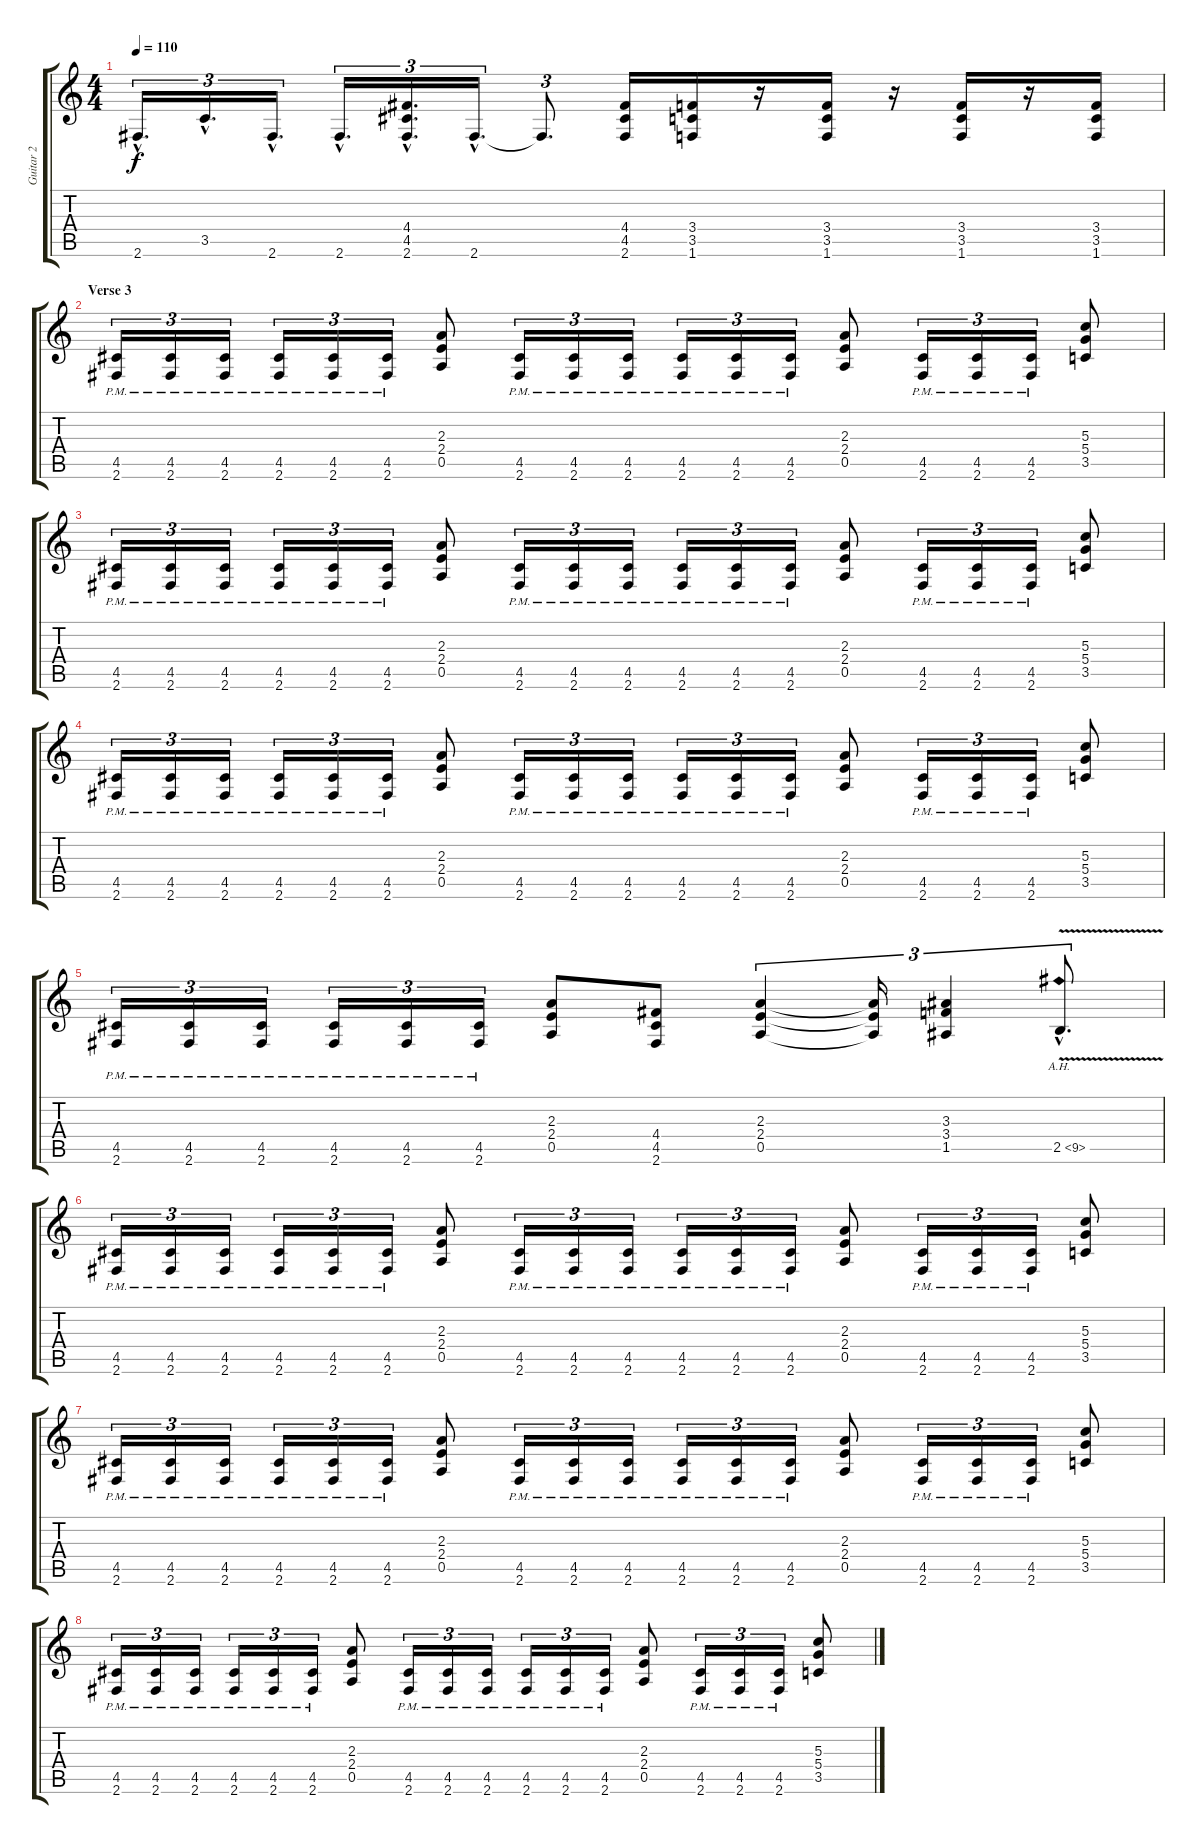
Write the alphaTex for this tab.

\track ("Guitar 2" "Guitar 2") {instrument distortionguitar}
\staff {score tabs}
\tuning (E4 B3 G3 D3 A2 E2) {hide}
\ts (4 4)
\tempo 110
\clef g2
\ks c
2.6{hac}.16{d tu (3 2) dy f} 3.5{hac}.16{d tu (3 2)} 2.6{hac}.16{d tu (3 2)} 2.6{hac}.16{d tu (3 2)} (4.4{hac} 4.5{hac} 2.6{hac}).16{d tu (3 2)} 2.6{hac}.16{d tu (3 2)} 2.6{t}.8{d tu (3 2)} (4.4 4.5 2.6).16 (3.4 3.5 1.6).16 r.16 (3.4 3.5 1.6).16 r.16 (3.4 3.5 1.6).16 r.16 (3.4 3.5 1.6).16 |
\section ("" "Verse 3")
(4.5{pm} 2.6{pm}).16{tu (3 2)} (4.5{pm} 2.6{pm}).16{tu (3 2)} (4.5{pm} 2.6{pm}).16{tu (3 2)} (4.5{pm} 2.6{pm}).16{tu (3 2)} (4.5{pm} 2.6{pm}).16{tu (3 2)} (4.5{pm} 2.6{pm}).16{tu (3 2)} (2.3 2.4 0.5).8 (4.5{pm} 2.6{pm}).16{tu (3 2)} (4.5{pm} 2.6{pm}).16{tu (3 2)} (4.5{pm} 2.6{pm}).16{tu (3 2)} (4.5{pm} 2.6{pm}).16{tu (3 2)} (4.5{pm} 2.6{pm}).16{tu (3 2)} (4.5{pm} 2.6{pm}).16{tu (3 2)} (2.3 2.4 0.5).8 (4.5{pm} 2.6{pm}).16{tu (3 2)} (4.5{pm} 2.6{pm}).16{tu (3 2)} (4.5{pm} 2.6{pm}).16{tu (3 2)} (5.3 5.4 3.5).8 |
(4.5{pm} 2.6{pm}).16{tu (3 2)} (4.5{pm} 2.6{pm}).16{tu (3 2)} (4.5{pm} 2.6{pm}).16{tu (3 2)} (4.5{pm} 2.6{pm}).16{tu (3 2)} (4.5{pm} 2.6{pm}).16{tu (3 2)} (4.5{pm} 2.6{pm}).16{tu (3 2)} (2.3 2.4 0.5).8 (4.5{pm} 2.6{pm}).16{tu (3 2)} (4.5{pm} 2.6{pm}).16{tu (3 2)} (4.5{pm} 2.6{pm}).16{tu (3 2)} (4.5{pm} 2.6{pm}).16{tu (3 2)} (4.5{pm} 2.6{pm}).16{tu (3 2)} (4.5{pm} 2.6{pm}).16{tu (3 2)} (2.3 2.4 0.5).8 (4.5{pm} 2.6{pm}).16{tu (3 2)} (4.5{pm} 2.6{pm}).16{tu (3 2)} (4.5{pm} 2.6{pm}).16{tu (3 2)} (5.3 5.4 3.5).8 |
(4.5{pm} 2.6{pm}).16{tu (3 2)} (4.5{pm} 2.6{pm}).16{tu (3 2)} (4.5{pm} 2.6{pm}).16{tu (3 2)} (4.5{pm} 2.6{pm}).16{tu (3 2)} (4.5{pm} 2.6{pm}).16{tu (3 2)} (4.5{pm} 2.6{pm}).16{tu (3 2)} (2.3 2.4 0.5).8 (4.5{pm} 2.6{pm}).16{tu (3 2)} (4.5{pm} 2.6{pm}).16{tu (3 2)} (4.5{pm} 2.6{pm}).16{tu (3 2)} (4.5{pm} 2.6{pm}).16{tu (3 2)} (4.5{pm} 2.6{pm}).16{tu (3 2)} (4.5{pm} 2.6{pm}).16{tu (3 2)} (2.3 2.4 0.5).8 (4.5{pm} 2.6{pm}).16{tu (3 2)} (4.5{pm} 2.6{pm}).16{tu (3 2)} (4.5{pm} 2.6{pm}).16{tu (3 2)} (5.3 5.4 3.5).8 |
(4.5{pm} 2.6{pm}).16{tu (3 2)} (4.5{pm} 2.6{pm}).16{tu (3 2)} (4.5{pm} 2.6{pm}).16{tu (3 2)} (4.5{pm} 2.6{pm}).16{tu (3 2)} (4.5{pm} 2.6{pm}).16{tu (3 2)} (4.5{pm} 2.6{pm}).16{tu (3 2)} (2.3 2.4 0.5).8 (4.4 4.5 2.6).8 (2.3 2.4 0.5).4{tu (3 2)} (2.3{t} 2.4{t} 0.5{t}).16{tu (3 2)} (3.3 3.4 1.5).4{tu (3 2)} 2.5{ah 7 v hac}.8{d tu (3 2)} |
(4.5{pm} 2.6{pm}).16{tu (3 2)} (4.5{pm} 2.6{pm}).16{tu (3 2)} (4.5{pm} 2.6{pm}).16{tu (3 2)} (4.5{pm} 2.6{pm}).16{tu (3 2)} (4.5{pm} 2.6{pm}).16{tu (3 2)} (4.5{pm} 2.6{pm}).16{tu (3 2)} (2.3 2.4 0.5).8 (4.5{pm} 2.6{pm}).16{tu (3 2)} (4.5{pm} 2.6{pm}).16{tu (3 2)} (4.5{pm} 2.6{pm}).16{tu (3 2)} (4.5{pm} 2.6{pm}).16{tu (3 2)} (4.5{pm} 2.6{pm}).16{tu (3 2)} (4.5{pm} 2.6{pm}).16{tu (3 2)} (2.3 2.4 0.5).8 (4.5{pm} 2.6{pm}).16{tu (3 2)} (4.5{pm} 2.6{pm}).16{tu (3 2)} (4.5{pm} 2.6{pm}).16{tu (3 2)} (5.3 5.4 3.5).8 |
(4.5{pm} 2.6{pm}).16{tu (3 2)} (4.5{pm} 2.6{pm}).16{tu (3 2)} (4.5{pm} 2.6{pm}).16{tu (3 2)} (4.5{pm} 2.6{pm}).16{tu (3 2)} (4.5{pm} 2.6{pm}).16{tu (3 2)} (4.5{pm} 2.6{pm}).16{tu (3 2)} (2.3 2.4 0.5).8 (4.5{pm} 2.6{pm}).16{tu (3 2)} (4.5{pm} 2.6{pm}).16{tu (3 2)} (4.5{pm} 2.6{pm}).16{tu (3 2)} (4.5{pm} 2.6{pm}).16{tu (3 2)} (4.5{pm} 2.6{pm}).16{tu (3 2)} (4.5{pm} 2.6{pm}).16{tu (3 2)} (2.3 2.4 0.5).8 (4.5{pm} 2.6{pm}).16{tu (3 2)} (4.5{pm} 2.6{pm}).16{tu (3 2)} (4.5{pm} 2.6{pm}).16{tu (3 2)} (5.3 5.4 3.5).8 |
(4.5{pm} 2.6{pm}).16{tu (3 2)} (4.5{pm} 2.6{pm}).16{tu (3 2)} (4.5{pm} 2.6{pm}).16{tu (3 2)} (4.5{pm} 2.6{pm}).16{tu (3 2)} (4.5{pm} 2.6{pm}).16{tu (3 2)} (4.5{pm} 2.6{pm}).16{tu (3 2)} (2.3 2.4 0.5).8 (4.5{pm} 2.6{pm}).16{tu (3 2)} (4.5{pm} 2.6{pm}).16{tu (3 2)} (4.5{pm} 2.6{pm}).16{tu (3 2)} (4.5{pm} 2.6{pm}).16{tu (3 2)} (4.5{pm} 2.6{pm}).16{tu (3 2)} (4.5{pm} 2.6{pm}).16{tu (3 2)} (2.3 2.4 0.5).8 (4.5{pm} 2.6{pm}).16{tu (3 2)} (4.5{pm} 2.6{pm}).16{tu (3 2)} (4.5{pm} 2.6{pm}).16{tu (3 2)} (5.3 5.4 3.5).8
